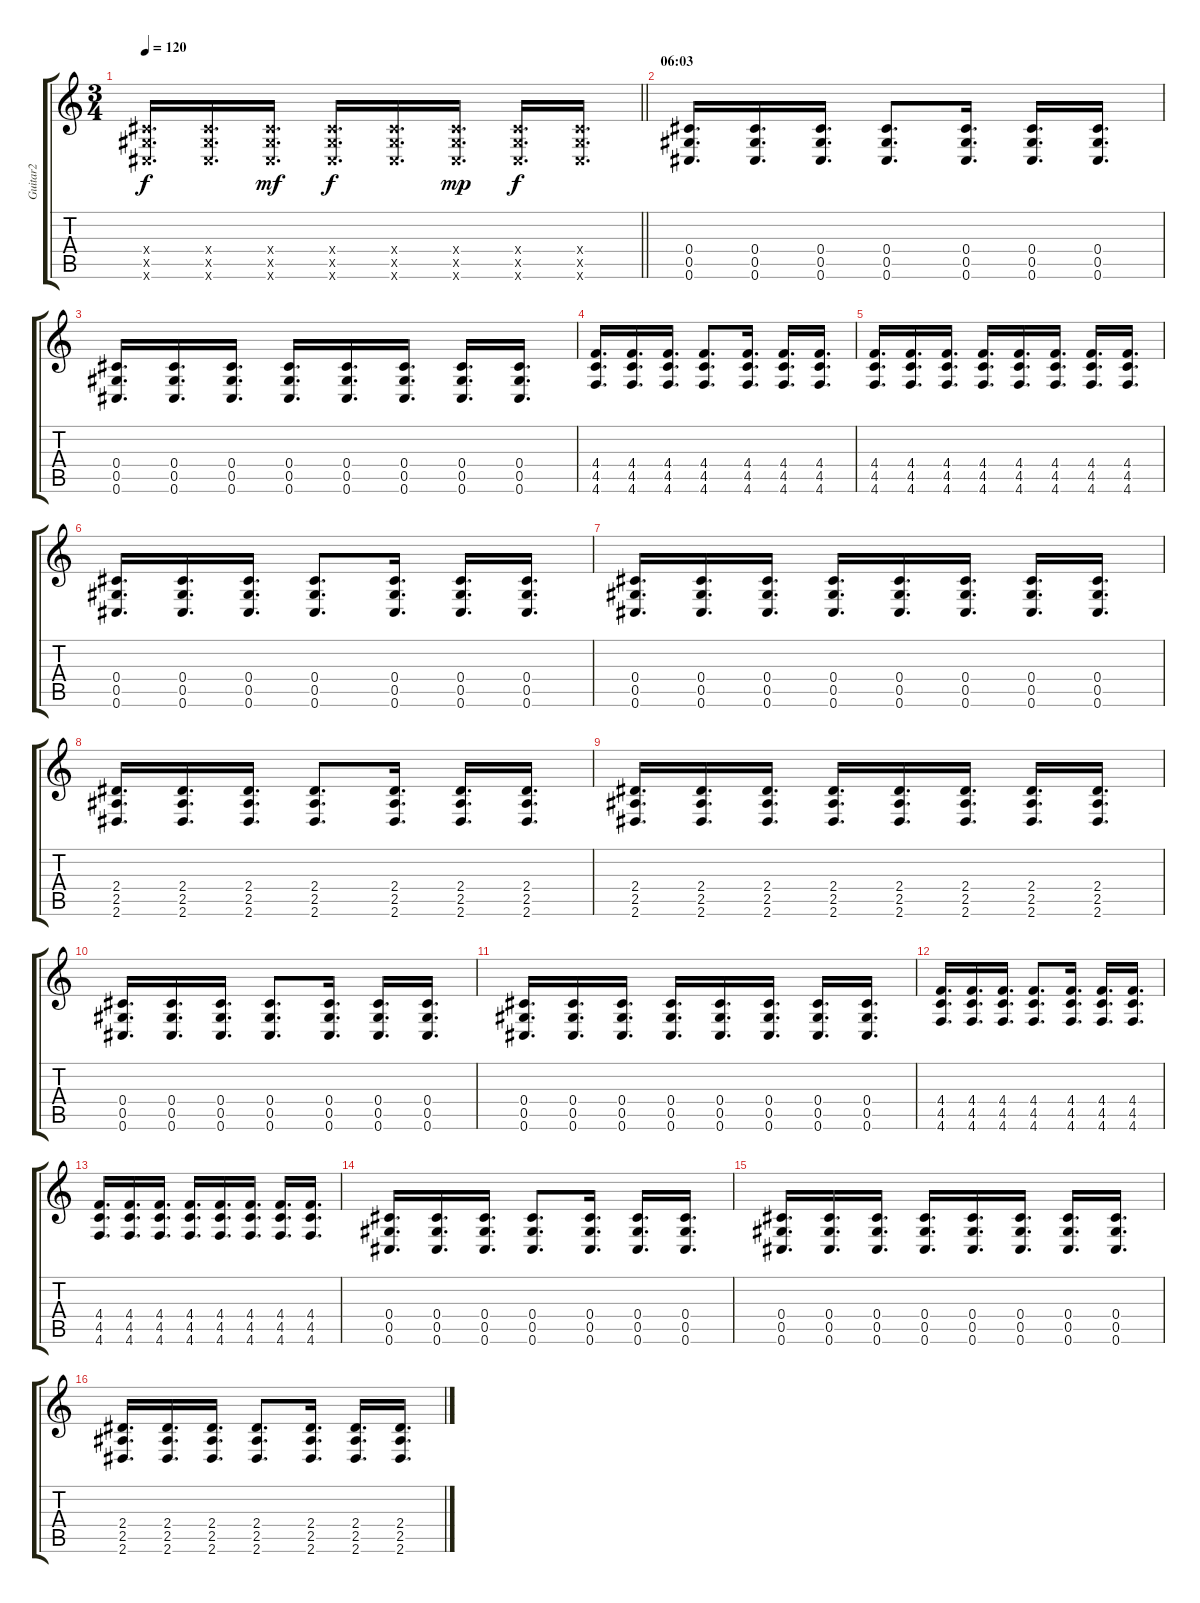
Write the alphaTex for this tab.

\track ("Guitar2" "Guitar2") {instrument overdrivenguitar}
\staff {score tabs}
\tuning (Eb4 Bb3 Gb3 Db3 Ab2 Db2) {hide}
\ts (3 4)
\tempo 120
\clef g2
\barLineRight lightlight
\ks c
(0.4{x} 0.5{x} 0.6{x}).16{d dy f} (0.4{x} 0.5{x} 0.6{x}).16{d} (0.4{x} 0.5{x} 0.6{x}).16{d dy mf} (0.4{x} 0.5{x} 0.6{x}).16{d dy f} (0.4{x} 0.5{x} 0.6{x}).16{d} (0.4{x} 0.5{x} 0.6{x}).16{d dy mp} (0.4{x} 0.5{x} 0.6{x}).16{d dy f} (0.4{x} 0.5{x} 0.6{x}).16{d} |
\section ("" "06:03")
(0.4 0.5 0.6).16{d} (0.4 0.5 0.6).16{d} (0.4 0.5 0.6).16{d} (0.4 0.5 0.6).8{d} (0.4 0.5 0.6).16{d} (0.4 0.5 0.6).16{d} (0.4 0.5 0.6).16{d} |
(0.4 0.5 0.6).16{d} (0.4 0.5 0.6).16{d} (0.4 0.5 0.6).16{d} (0.4 0.5 0.6).16{d} (0.4 0.5 0.6).16{d} (0.4 0.5 0.6).16{d} (0.4 0.5 0.6).16{d} (0.4 0.5 0.6).16{d} |
(4.4 4.5 4.6).16{d} (4.4 4.5 4.6).16{d} (4.4 4.5 4.6).16{d} (4.4 4.5 4.6).8{d} (4.4 4.5 4.6).16{d} (4.4 4.5 4.6).16{d} (4.4 4.5 4.6).16{d} |
(4.4 4.5 4.6).16{d} (4.4 4.5 4.6).16{d} (4.4 4.5 4.6).16{d} (4.4 4.5 4.6).16{d} (4.4 4.5 4.6).16{d} (4.4 4.5 4.6).16{d} (4.4 4.5 4.6).16{d} (4.4 4.5 4.6).16{d} |
(0.4 0.5 0.6).16{d} (0.4 0.5 0.6).16{d} (0.4 0.5 0.6).16{d} (0.4 0.5 0.6).8{d} (0.4 0.5 0.6).16{d} (0.4 0.5 0.6).16{d} (0.4 0.5 0.6).16{d} |
(0.4 0.5 0.6).16{d} (0.4 0.5 0.6).16{d} (0.4 0.5 0.6).16{d} (0.4 0.5 0.6).16{d} (0.4 0.5 0.6).16{d} (0.4 0.5 0.6).16{d} (0.4 0.5 0.6).16{d} (0.4 0.5 0.6).16{d} |
(2.4 2.5 2.6).16{d} (2.4 2.5 2.6).16{d} (2.4 2.5 2.6).16{d} (2.4 2.5 2.6).8{d} (2.4 2.5 2.6).16{d} (2.4 2.5 2.6).16{d} (2.4 2.5 2.6).16{d} |
(2.4 2.5 2.6).16{d} (2.4 2.5 2.6).16{d} (2.4 2.5 2.6).16{d} (2.4 2.5 2.6).16{d} (2.4 2.5 2.6).16{d} (2.4 2.5 2.6).16{d} (2.4 2.5 2.6).16{d} (2.4 2.5 2.6).16{d} |
(0.4 0.5 0.6).16{d} (0.4 0.5 0.6).16{d} (0.4 0.5 0.6).16{d} (0.4 0.5 0.6).8{d} (0.4 0.5 0.6).16{d} (0.4 0.5 0.6).16{d} (0.4 0.5 0.6).16{d} |
(0.4 0.5 0.6).16{d} (0.4 0.5 0.6).16{d} (0.4 0.5 0.6).16{d} (0.4 0.5 0.6).16{d} (0.4 0.5 0.6).16{d} (0.4 0.5 0.6).16{d} (0.4 0.5 0.6).16{d} (0.4 0.5 0.6).16{d} |
(4.4 4.5 4.6).16{d} (4.4 4.5 4.6).16{d} (4.4 4.5 4.6).16{d} (4.4 4.5 4.6).8{d} (4.4 4.5 4.6).16{d} (4.4 4.5 4.6).16{d} (4.4 4.5 4.6).16{d} |
(4.4 4.5 4.6).16{d} (4.4 4.5 4.6).16{d} (4.4 4.5 4.6).16{d} (4.4 4.5 4.6).16{d} (4.4 4.5 4.6).16{d} (4.4 4.5 4.6).16{d} (4.4 4.5 4.6).16{d} (4.4 4.5 4.6).16{d} |
(0.4 0.5 0.6).16{d} (0.4 0.5 0.6).16{d} (0.4 0.5 0.6).16{d} (0.4 0.5 0.6).8{d} (0.4 0.5 0.6).16{d} (0.4 0.5 0.6).16{d} (0.4 0.5 0.6).16{d} |
(0.4 0.5 0.6).16{d} (0.4 0.5 0.6).16{d} (0.4 0.5 0.6).16{d} (0.4 0.5 0.6).16{d} (0.4 0.5 0.6).16{d} (0.4 0.5 0.6).16{d} (0.4 0.5 0.6).16{d} (0.4 0.5 0.6).16{d} |
(2.4 2.5 2.6).16{d} (2.4 2.5 2.6).16{d} (2.4 2.5 2.6).16{d} (2.4 2.5 2.6).8{d} (2.4 2.5 2.6).16{d} (2.4 2.5 2.6).16{d} (2.4 2.5 2.6).16{d}
